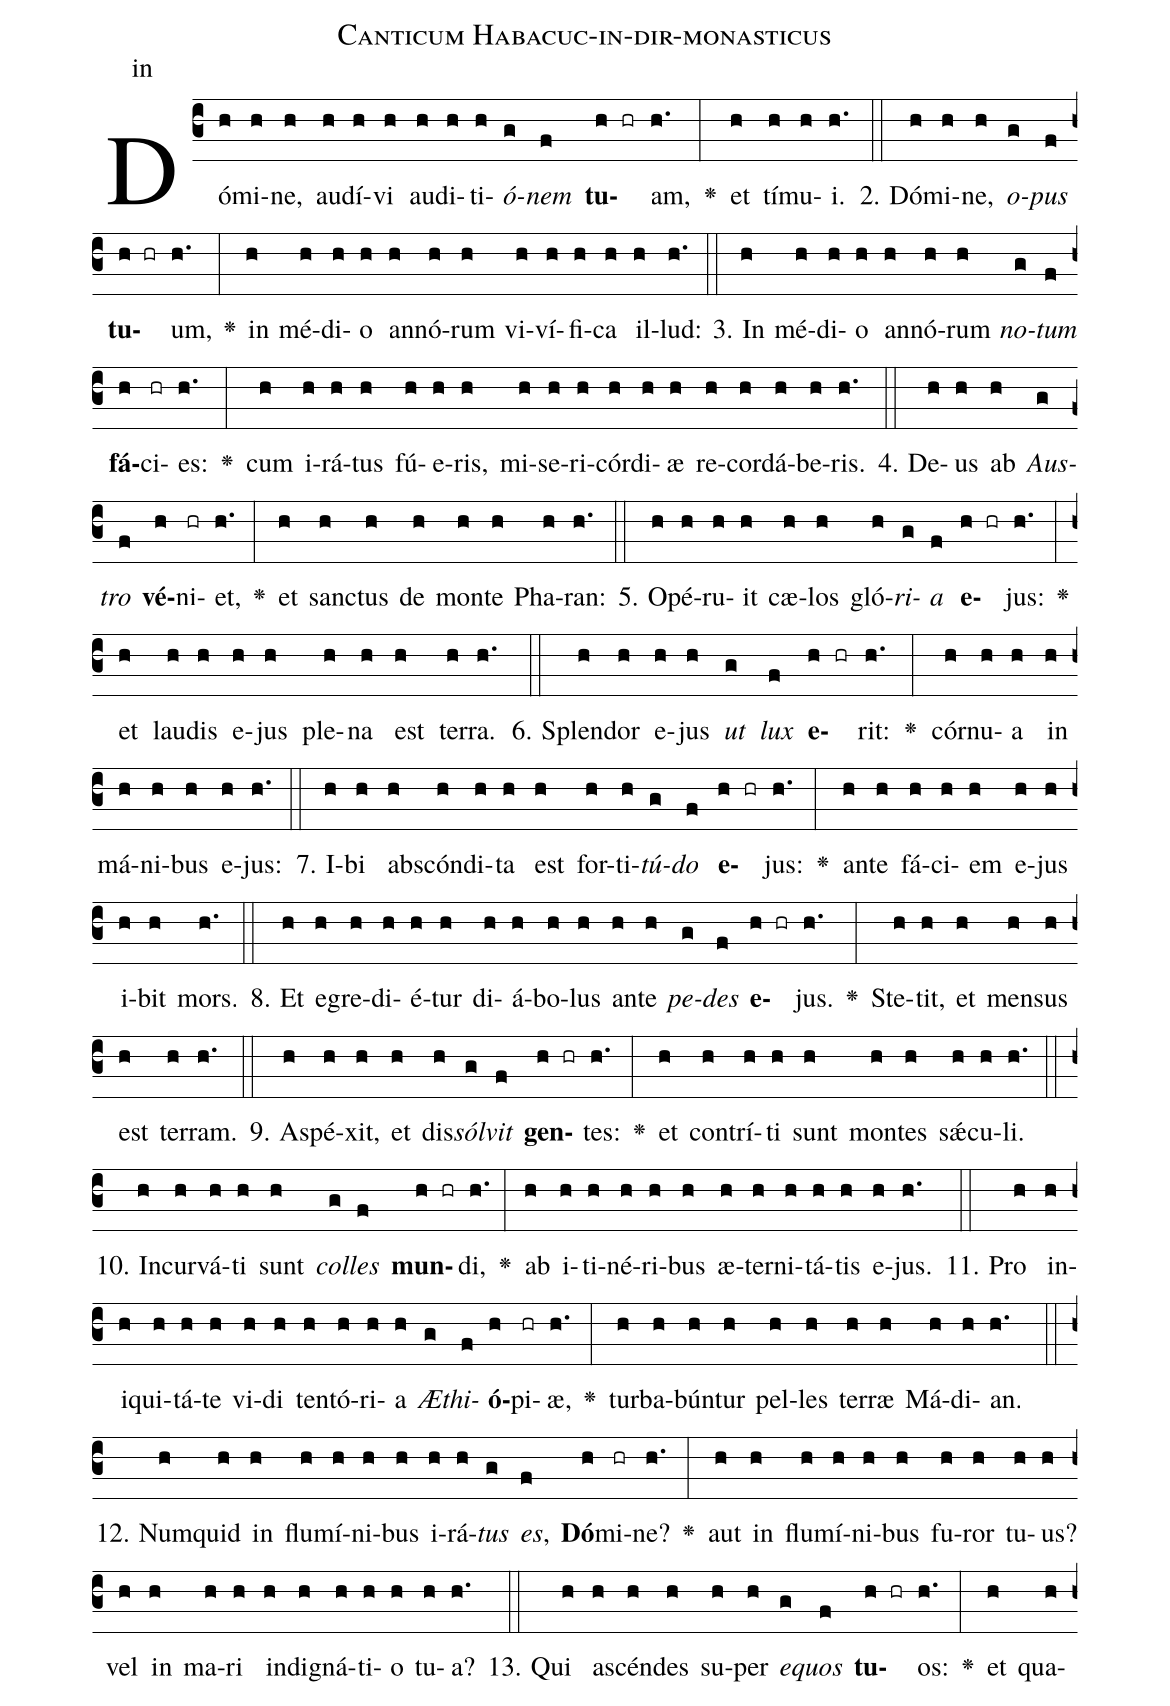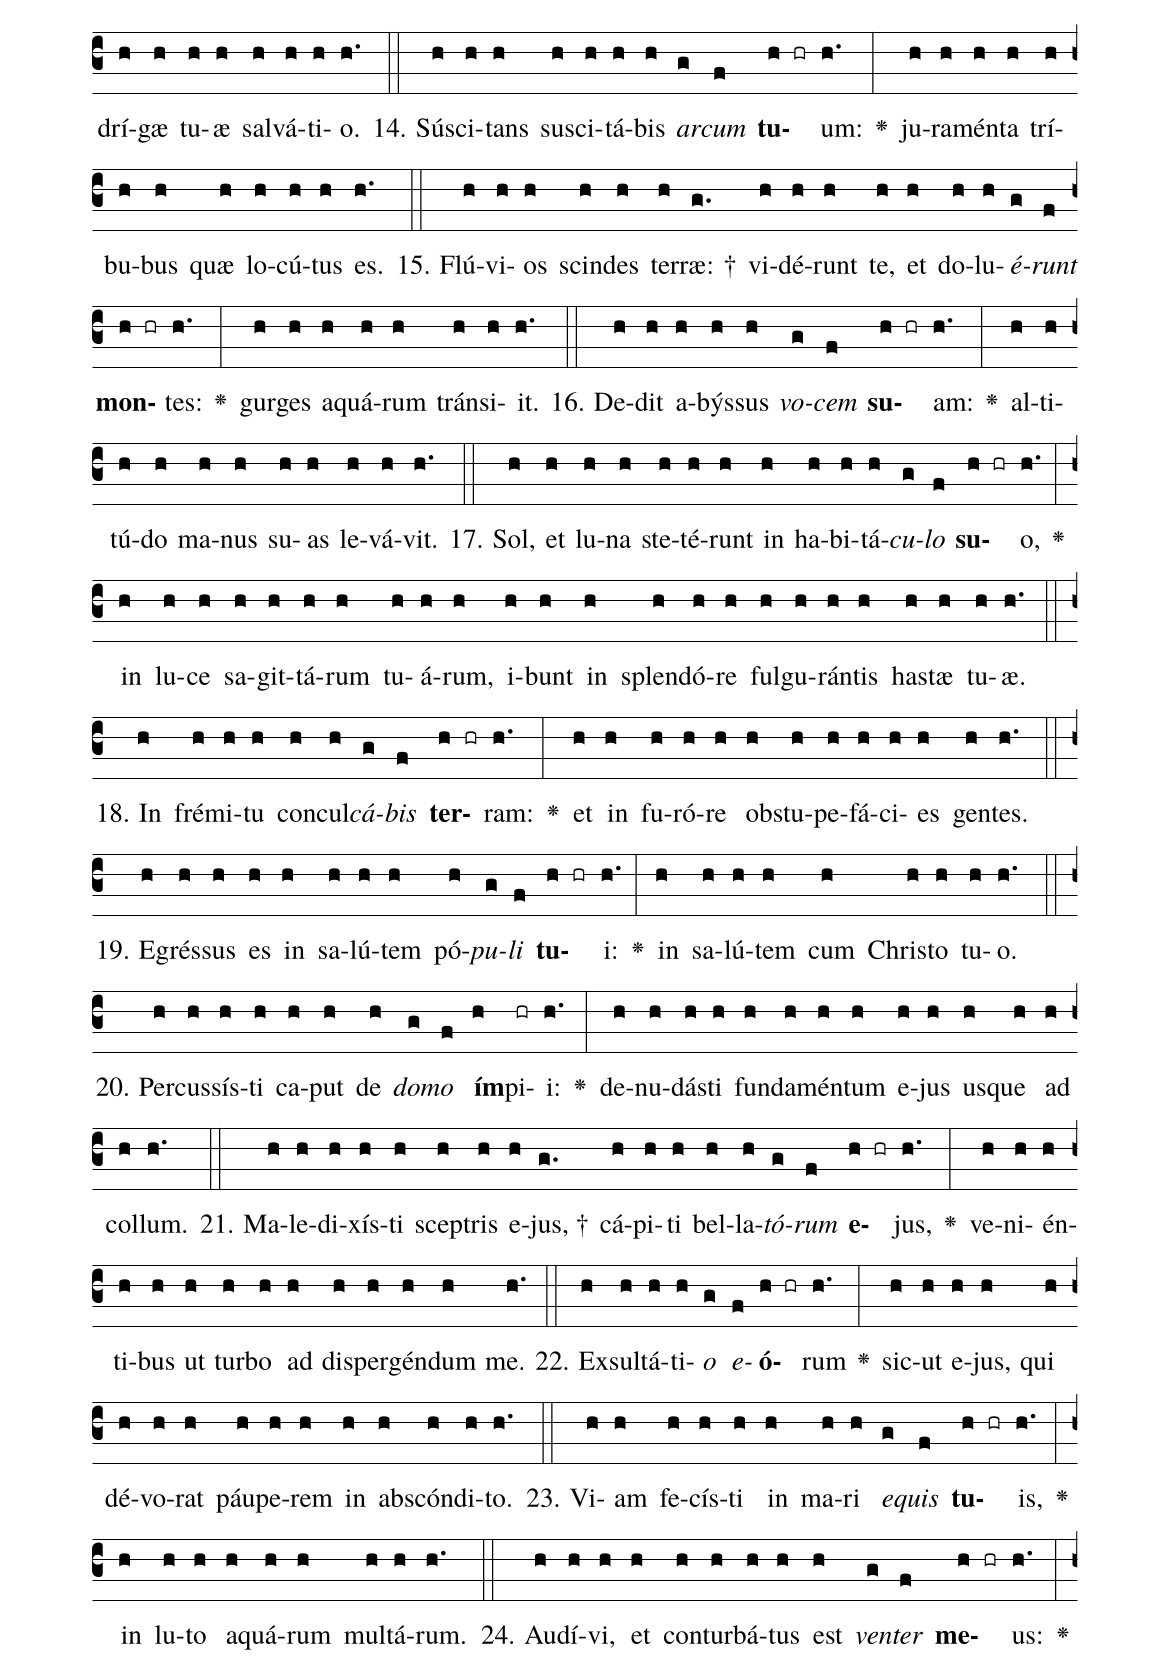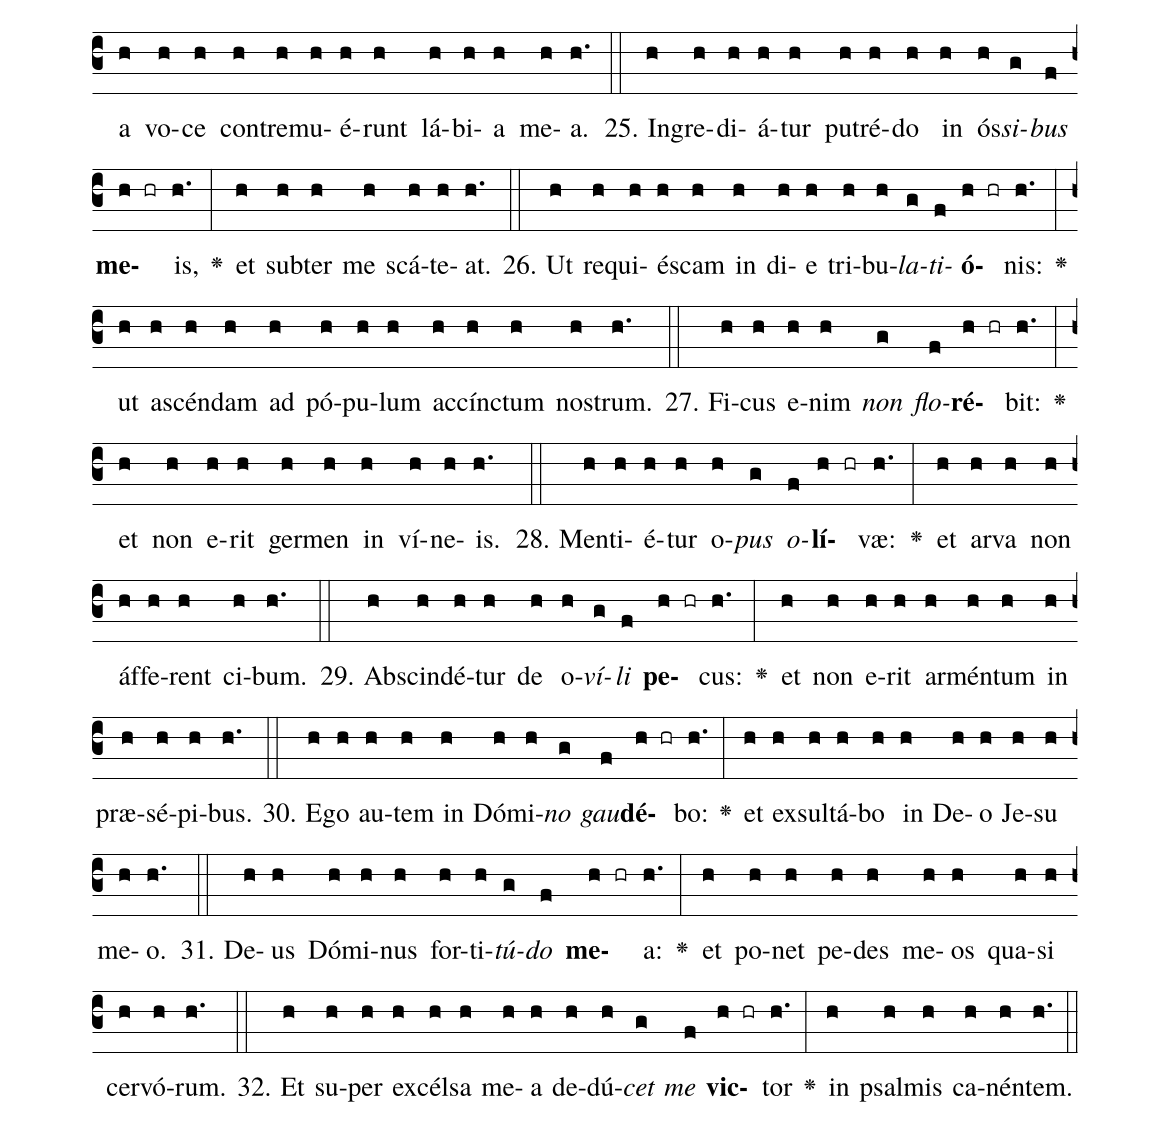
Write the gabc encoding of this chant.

name: Canticum Habacuc-in-dir-monasticus;
annotation: in;
%%
(c3)Dó(h)mi(h)ne,(h) au(h)dí(h)vi(h) au(h)di(h)ti(h)<i>ó</i>(g)<i>nem</i>(f) <b>tu</b>(h hr)am,(h.) <v>\greheightstar</v>(:) et(h) tí(h)mu(h)i.(h.) (::)
2. Dó(h)mi(h)ne,(h) <i>o</i>(g)<i>pus</i>(f) <b>tu</b>(h hr)um,(h.) <v>\greheightstar</v>(:) in(h) mé(h)di(h)o(h) an(h)nó(h)rum(h) vi(h)ví(h)fi(h)ca(h) il(h)lud:(h.) (::)
3. In(h) mé(h)di(h)o(h) an(h)nó(h)rum(h) <i>no</i>(g)<i>tum</i>(f) <b>fá</b>(h)ci(hr)es:(h.) <v>\greheightstar</v>(:) cum(h) i(h)rá(h)tus(h) fú(h)e(h)ris,(h) mi(h)se(h)ri(h)cór(h)di(h)æ(h) re(h)cor(h)dá(h)be(h)ris.(h.) (::)
4. De(h)us(h) ab(h) <i>Aus</i>(g)<i>tro</i>(f) <b>vé</b>(h)ni(hr)et,(h.) <v>\greheightstar</v>(:) et(h) sanc(h)tus(h) de(h) mon(h)te(h) Pha(h)ran:(h.) (::)
5. O(h)pé(h)ru(h)it(h) cæ(h)los(h) gló(h)<i>ri</i>(g)<i>a</i>(f) <b>e</b>(h hr)jus:(h.) <v>\greheightstar</v>(:) et(h) lau(h)dis(h) e(h)jus(h) ple(h)na(h) est(h) ter(h)ra.(h.) (::)
6. Splen(h)dor(h) e(h)jus(h) <i>ut</i>(g) <i>lux</i>(f) <b>e</b>(h hr)rit:(h.) <v>\greheightstar</v>(:) cór(h)nu(h)a(h) in(h) má(h)ni(h)bus(h) e(h)jus:(h.) (::)
7. I(h)bi(h) abs(h)cón(h)di(h)ta(h) est(h) for(h)ti(h)<i>tú</i>(g)<i>do</i>(f) <b>e</b>(h hr)jus:(h.) <v>\greheightstar</v>(:) an(h)te(h) fá(h)ci(h)em(h) e(h)jus(h) i(h)bit(h) mors.(h.) (::)
8. Et(h) e(h)gre(h)di(h)é(h)tur(h) di(h)á(h)bo(h)lus(h) an(h)te(h) <i>pe</i>(g)<i>des</i>(f) <b>e</b>(h hr)jus.(h.) <v>\greheightstar</v>(:) Ste(h)tit,(h) et(h) men(h)sus(h) est(h) ter(h)ram.(h.) (::)
9. A(h)spé(h)xit,(h) et(h) dis(h)<i>sól</i>(g)<i>vit</i>(f) <b>gen</b>(h hr)tes:(h.) <v>\greheightstar</v>(:) et(h) con(h)trí(h)ti(h) sunt(h) mon(h)tes(h) sǽ(h)cu(h)li.(h.) (::)
10. In(h)cur(h)vá(h)ti(h) sunt(h) <i>col</i>(g)<i>les</i>(f) <b>mun</b>(h hr)di,(h.) <v>\greheightstar</v>(:) ab(h) i(h)ti(h)né(h)ri(h)bus(h) æ(h)ter(h)ni(h)tá(h)tis(h) e(h)jus.(h.) (::)
11. Pro(h) in(h)i(h)qui(h)tá(h)te(h) vi(h)di(h) ten(h)tó(h)ri(h)a(h) <i>Æ</i>(g)<i>thi</i>(f)<b>ó</b>(h)pi(hr)æ,(h.) <v>\greheightstar</v>(:) tur(h)ba(h)bún(h)tur(h) pel(h)les(h) ter(h)ræ(h) Má(h)di(h)an.(h.) (::)
12. Num(h)quid(h) in(h) flu(h)mí(h)ni(h)bus(h) i(h)rá(h)<i>tus</i>(g) <i>es</i>,(f) <b>Dó</b>(h)mi(hr)ne?(h.) <v>\greheightstar</v>(:) aut(h) in(h) flu(h)mí(h)ni(h)bus(h) fu(h)ror(h) tu(h)us?(h) vel(h) in(h) ma(h)ri(h) in(h)di(h)gná(h)ti(h)o(h) tu(h)a?(h.) (::)
13. Qui(h) a(h)scén(h)des(h) su(h)per(h) <i>e</i>(g)<i>quos</i>(f) <b>tu</b>(h hr)os:(h.) <v>\greheightstar</v>(:) et(h) qua(h)drí(h)gæ(h) tu(h)æ(h) sal(h)vá(h)ti(h)o.(h.) (::)
14. Sú(h)sci(h)tans(h) su(h)sci(h)tá(h)bis(h) <i>ar</i>(g)<i>cum</i>(f) <b>tu</b>(h hr)um:(h.) <v>\greheightstar</v>(:) ju(h)ra(h)mén(h)ta(h) trí(h)bu(h)bus(h) quæ(h) lo(h)cú(h)tus(h) es.(h.) (::)
15. Flú(h)vi(h)os(h) scin(h)des(h) ter(h)ræ: †(g.) vi(h)dé(h)runt(h) te,(h) et(h) do(h)lu(h)<i>é</i>(g)<i>runt</i>(f) <b>mon</b>(h hr)tes:(h.) <v>\greheightstar</v>(:) gur(h)ges(h) a(h)quá(h)rum(h) tráns(h)i(h)it.(h.) (::)
16. De(h)dit(h) a(h)býs(h)sus(h) <i>vo</i>(g)<i>cem</i>(f) <b>su</b>(h hr)am:(h.) <v>\greheightstar</v>(:) al(h)ti(h)tú(h)do(h) ma(h)nus(h) su(h)as(h) le(h)vá(h)vit.(h.) (::)
17. Sol,(h) et(h) lu(h)na(h) ste(h)té(h)runt(h) in(h) ha(h)bi(h)tá(h)<i>cu</i>(g)<i>lo</i>(f) <b>su</b>(h hr)o,(h.) <v>\greheightstar</v>(:) in(h) lu(h)ce(h) sa(h)git(h)tá(h)rum(h) tu(h)á(h)rum,(h) i(h)bunt(h) in(h) splen(h)dó(h)re(h) ful(h)gu(h)rán(h)tis(h) has(h)tæ(h) tu(h)æ.(h.) (::)
18. In(h) fré(h)mi(h)tu(h) con(h)cul(h)<i>cá</i>(g)<i>bis</i>(f) <b>ter</b>(h hr)ram:(h.) <v>\greheightstar</v>(:) et(h) in(h) fu(h)ró(h)re(h) ob(h)stu(h)pe(h)fá(h)ci(h)es(h) gen(h)tes.(h.) (::)
19. E(h)grés(h)sus(h) es(h) in(h) sa(h)lú(h)tem(h) pó(h)<i>pu</i>(g)<i>li</i>(f) <b>tu</b>(h hr)i:(h.) <v>\greheightstar</v>(:) in(h) sa(h)lú(h)tem(h) cum(h) Chris(h)to(h) tu(h)o.(h.) (::)
20. Per(h)cus(h)sís(h)ti(h) ca(h)put(h) de(h) <i>do</i>(g)<i>mo</i>(f) <b>ím</b>(h)pi(hr)i:(h.) <v>\greheightstar</v>(:) de(h)nu(h)dás(h)ti(h) fun(h)da(h)mén(h)tum(h) e(h)jus(h) us(h)que(h) ad(h) col(h)lum.(h.) (::)
21. Ma(h)le(h)di(h)xís(h)ti(h) scep(h)tris(h) e(h)jus, †(g.) cá(h)pi(h)ti(h) bel(h)la(h)<i>tó</i>(g)<i>rum</i>(f) <b>e</b>(h hr)jus,(h.) <v>\greheightstar</v>(:) ve(h)ni(h)én(h)ti(h)bus(h) ut(h) tur(h)bo(h) ad(h) di(h)sper(h)gén(h)dum(h) me.(h.) (::)
22. Ex(h)sul(h)tá(h)ti(h)<i>o</i>(g) <i>e</i>(f)<b>ó</b>(h hr)rum(h.) <v>\greheightstar</v>(:) sic(h)ut(h) e(h)jus,(h) qui(h) dé(h)vo(h)rat(h) páu(h)pe(h)rem(h) in(h) abs(h)cón(h)di(h)to.(h.) (::)
23. Vi(h)am(h) fe(h)cís(h)ti(h) in(h) ma(h)ri(h) <i>e</i>(g)<i>quis</i>(f) <b>tu</b>(h hr)is,(h.) <v>\greheightstar</v>(:) in(h) lu(h)to(h) a(h)quá(h)rum(h) mul(h)tá(h)rum.(h.) (::)
24. Au(h)dí(h)vi,(h) et(h) con(h)tur(h)bá(h)tus(h) est(h) <i>ven</i>(g)<i>ter</i>(f) <b>me</b>(h hr)us:(h.) <v>\greheightstar</v>(:) a(h) vo(h)ce(h) con(h)tre(h)mu(h)é(h)runt(h) lá(h)bi(h)a(h) me(h)a.(h.) (::)
25. In(h)gre(h)di(h)á(h)tur(h) pu(h)tré(h)do(h) in(h) ós(h)<i>si</i>(g)<i>bus</i>(f) <b>me</b>(h hr)is,(h.) <v>\greheightstar</v>(:) et(h) sub(h)ter(h) me(h) scá(h)te(h)at.(h.) (::)
26. Ut(h) re(h)qui(h)és(h)cam(h) in(h) di(h)e(h) tri(h)bu(h)<i>la</i>(g)<i>ti</i>(f)<b>ó</b>(h hr)nis:(h.) <v>\greheightstar</v>(:) ut(h) a(h)scén(h)dam(h) ad(h) pó(h)pu(h)lum(h) ac(h)cínc(h)tum(h) nos(h)trum.(h.) (::)
27. Fi(h)cus(h) e(h)nim(h) <i>non</i>(g) <i>flo</i>(f)<b>ré</b>(h hr)bit:(h.) <v>\greheightstar</v>(:) et(h) non(h) e(h)rit(h) ger(h)men(h) in(h) ví(h)ne(h)is.(h.) (::)
28. Men(h)ti(h)é(h)tur(h) o(h)<i>pus</i>(g) <i>o</i>(f)<b>lí</b>(h hr)væ:(h.) <v>\greheightstar</v>(:) et(h) ar(h)va(h) non(h) áf(h)fe(h)rent(h) ci(h)bum.(h.) (::)
29. Ab(h)scin(h)dé(h)tur(h) de(h) o(h)<i>ví</i>(g)<i>li</i>(f) <b>pe</b>(h hr)cus:(h.) <v>\greheightstar</v>(:) et(h) non(h) e(h)rit(h) ar(h)mén(h)tum(h) in(h) præ(h)sé(h)pi(h)bus.(h.) (::)
30. E(h)go(h) au(h)tem(h) in(h) Dó(h)mi(h)<i>no</i>(g) <i>gau</i>(f)<b>dé</b>(h hr)bo:(h.) <v>\greheightstar</v>(:) et(h) ex(h)sul(h)tá(h)bo(h) in(h) De(h)o(h) Je(h)su(h) me(h)o.(h.) (::)
31. De(h)us(h) Dó(h)mi(h)nus(h) for(h)ti(h)<i>tú</i>(g)<i>do</i>(f) <b>me</b>(h hr)a:(h.) <v>\greheightstar</v>(:) et(h) po(h)net(h) pe(h)des(h) me(h)os(h) qua(h)si(h) cer(h)vó(h)rum.(h.) (::)
32. Et(h) su(h)per(h) ex(h)cél(h)sa(h) me(h)a(h) de(h)dú(h)<i>cet</i>(g) <i>me</i>(f) <b>vic</b>(h hr)tor(h.) <v>\greheightstar</v>(:) in(h) psal(h)mis(h) ca(h)nén(h)tem.(h.) (::)
